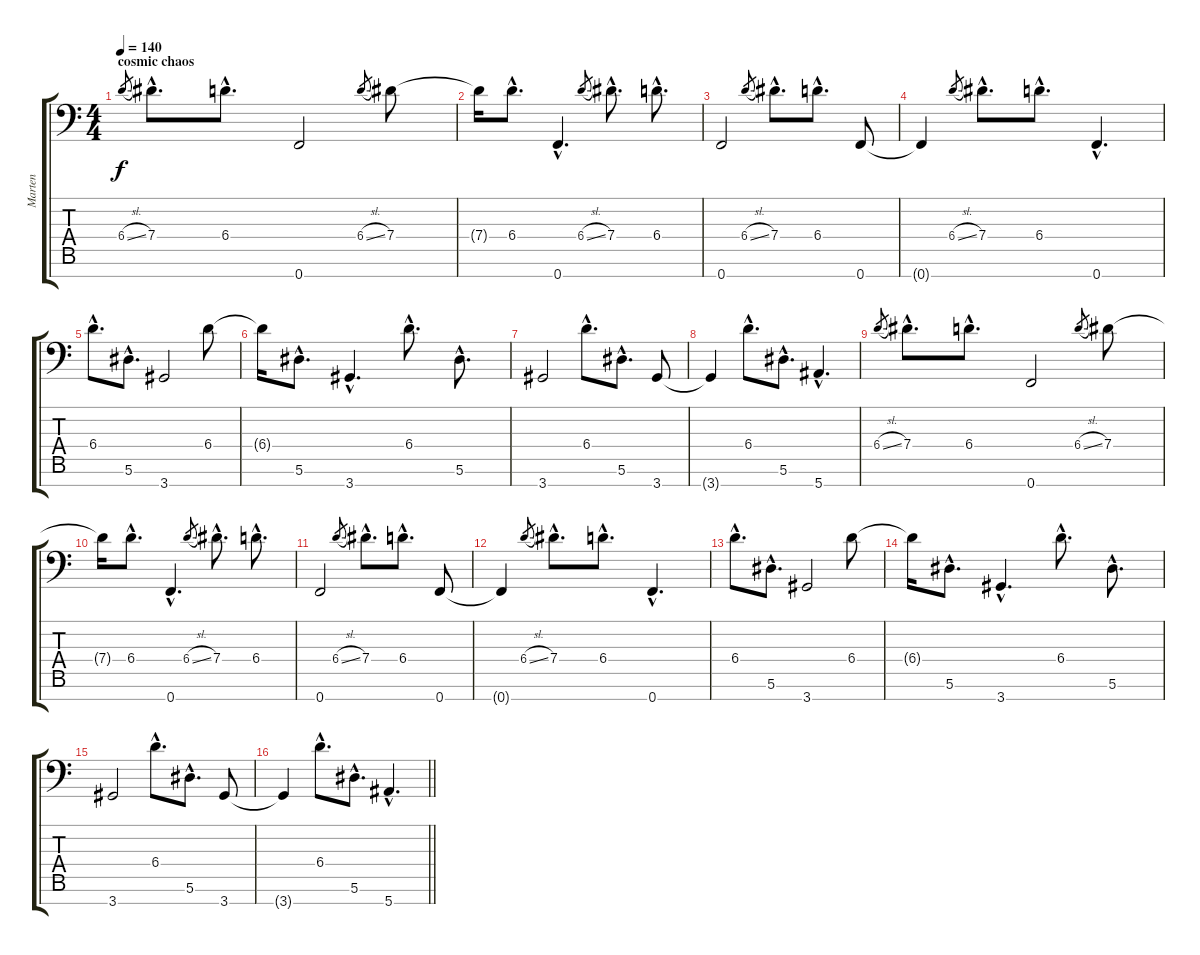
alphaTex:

\track ("Marten" "Marten") {instrument distortionguitar}
\staff {score tabs}
\tuning (Bb3 Gb3 Db3 Ab2 Eb2 Bb1 F1) {hide}
\ts (4 4)
\section ("" "cosmic chaos")
\tempo 140
\clef f4
\ks c
6.4{sl}.8{gr dy f} 7.4{hac}.8{d} 6.4{hac}.8{d} 0.7.2 6.4{sl}.8{gr} 7.4.8 |
7.4{t}.16 6.4{hac}.8{d} 0.7{hac}.4{d} 6.4{sl}.8{gr} 7.4{hac}.8{d} 6.4{hac}.8{d} |
0.7.2 6.4{sl}.8{gr} 7.4{hac}.8{d} 6.4{hac}.8{d} 0.7.8 |
0.7{t}.4 6.4{sl}.8{gr} 7.4{hac}.8{d} 6.4{hac}.8{d} 0.7{hac}.4{d} |
6.4{hac}.8{d} 5.6{hac}.8{d} 3.7.2 6.4.8 |
6.4{t}.16 5.6{hac}.8{d} 3.7{hac}.4{d} 6.4{hac}.8{d} 5.6{hac}.8{d} |
3.7.2 6.4{hac}.8{d} 5.6{hac}.8{d} 3.7.8 |
3.7{t}.4 6.4{hac}.8{d} 5.6{hac}.8{d} 5.7{hac}.4{d} |
6.4{sl}.8{gr} 7.4{hac}.8{d} 6.4{hac}.8{d} 0.7.2 6.4{sl}.8{gr} 7.4.8 |
7.4{t}.16 6.4{hac}.8{d} 0.7{hac}.4{d} 6.4{sl}.8{gr} 7.4{hac}.8{d} 6.4{hac}.8{d} |
0.7.2 6.4{sl}.8{gr} 7.4{hac}.8{d} 6.4{hac}.8{d} 0.7.8 |
0.7{t}.4 6.4{sl}.8{gr} 7.4{hac}.8{d} 6.4{hac}.8{d} 0.7{hac}.4{d} |
6.4{hac}.8{d} 5.6{hac}.8{d} 3.7.2 6.4.8 |
6.4{t}.16 5.6{hac}.8{d} 3.7{hac}.4{d} 6.4{hac}.8{d} 5.6{hac}.8{d} |
3.7.2 6.4{hac}.8{d} 5.6{hac}.8{d} 3.7.8 |
\barLineRight lightlight
3.7{t}.4 6.4{hac}.8{d} 5.6{hac}.8{d} 5.7{hac}.4{d}
